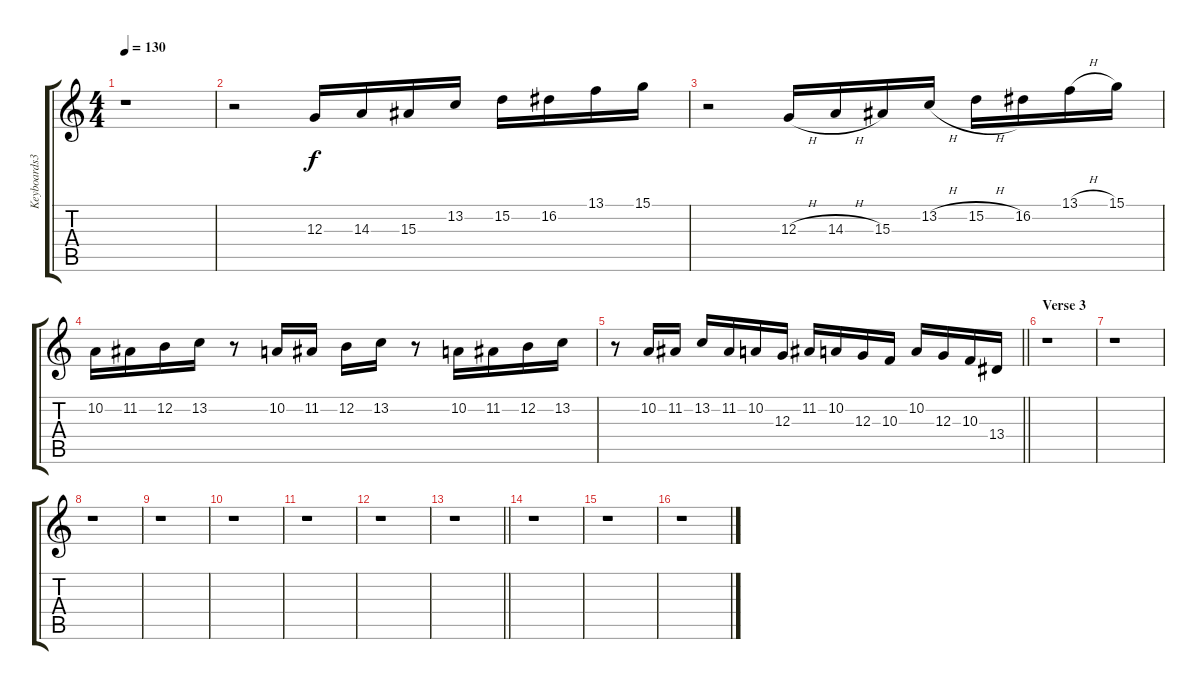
\track ("Keyboards3" "Keyboards3") {instrument acousticgrandpiano}
\staff {score tabs}
\tuning (E4 B3 G3 D3 A2 E2) {hide}
\ts (4 4)
\tempo 130
\clef g2
\ks c
r.1{dy f} |
r.2 12.3.16 14.3.16 15.3.16 13.2.16 15.2.16 16.2.16 13.1.16 15.1.16 |
r.2 12.3{h}.16 14.3{h}.16 15.3.16 13.2{h}.16 15.2{h}.16 16.2.16 13.1{h}.16 15.1.16 |
10.2.16 11.2.16 12.2.16 13.2.16 r.8 10.2.16 11.2.16 12.2.16 13.2.16 r.8 10.2.16 11.2.16 12.2.16 13.2.16 |
\barLineRight lightlight
r.8 10.2.16 11.2.16 13.2.16 11.2.16 10.2.16 12.3.16 11.2.16 10.2.16 12.3.16 10.3.16 10.2.16 12.3.16 10.3.16 13.4.16 |
\section ("" "Verse 3")
r.1 |
r.1 |
r.1 |
r.1 |
r.1 |
r.1 |
r.1 |
\barLineRight lightlight
r.1 |
r.1 |
r.1 |
r.1
